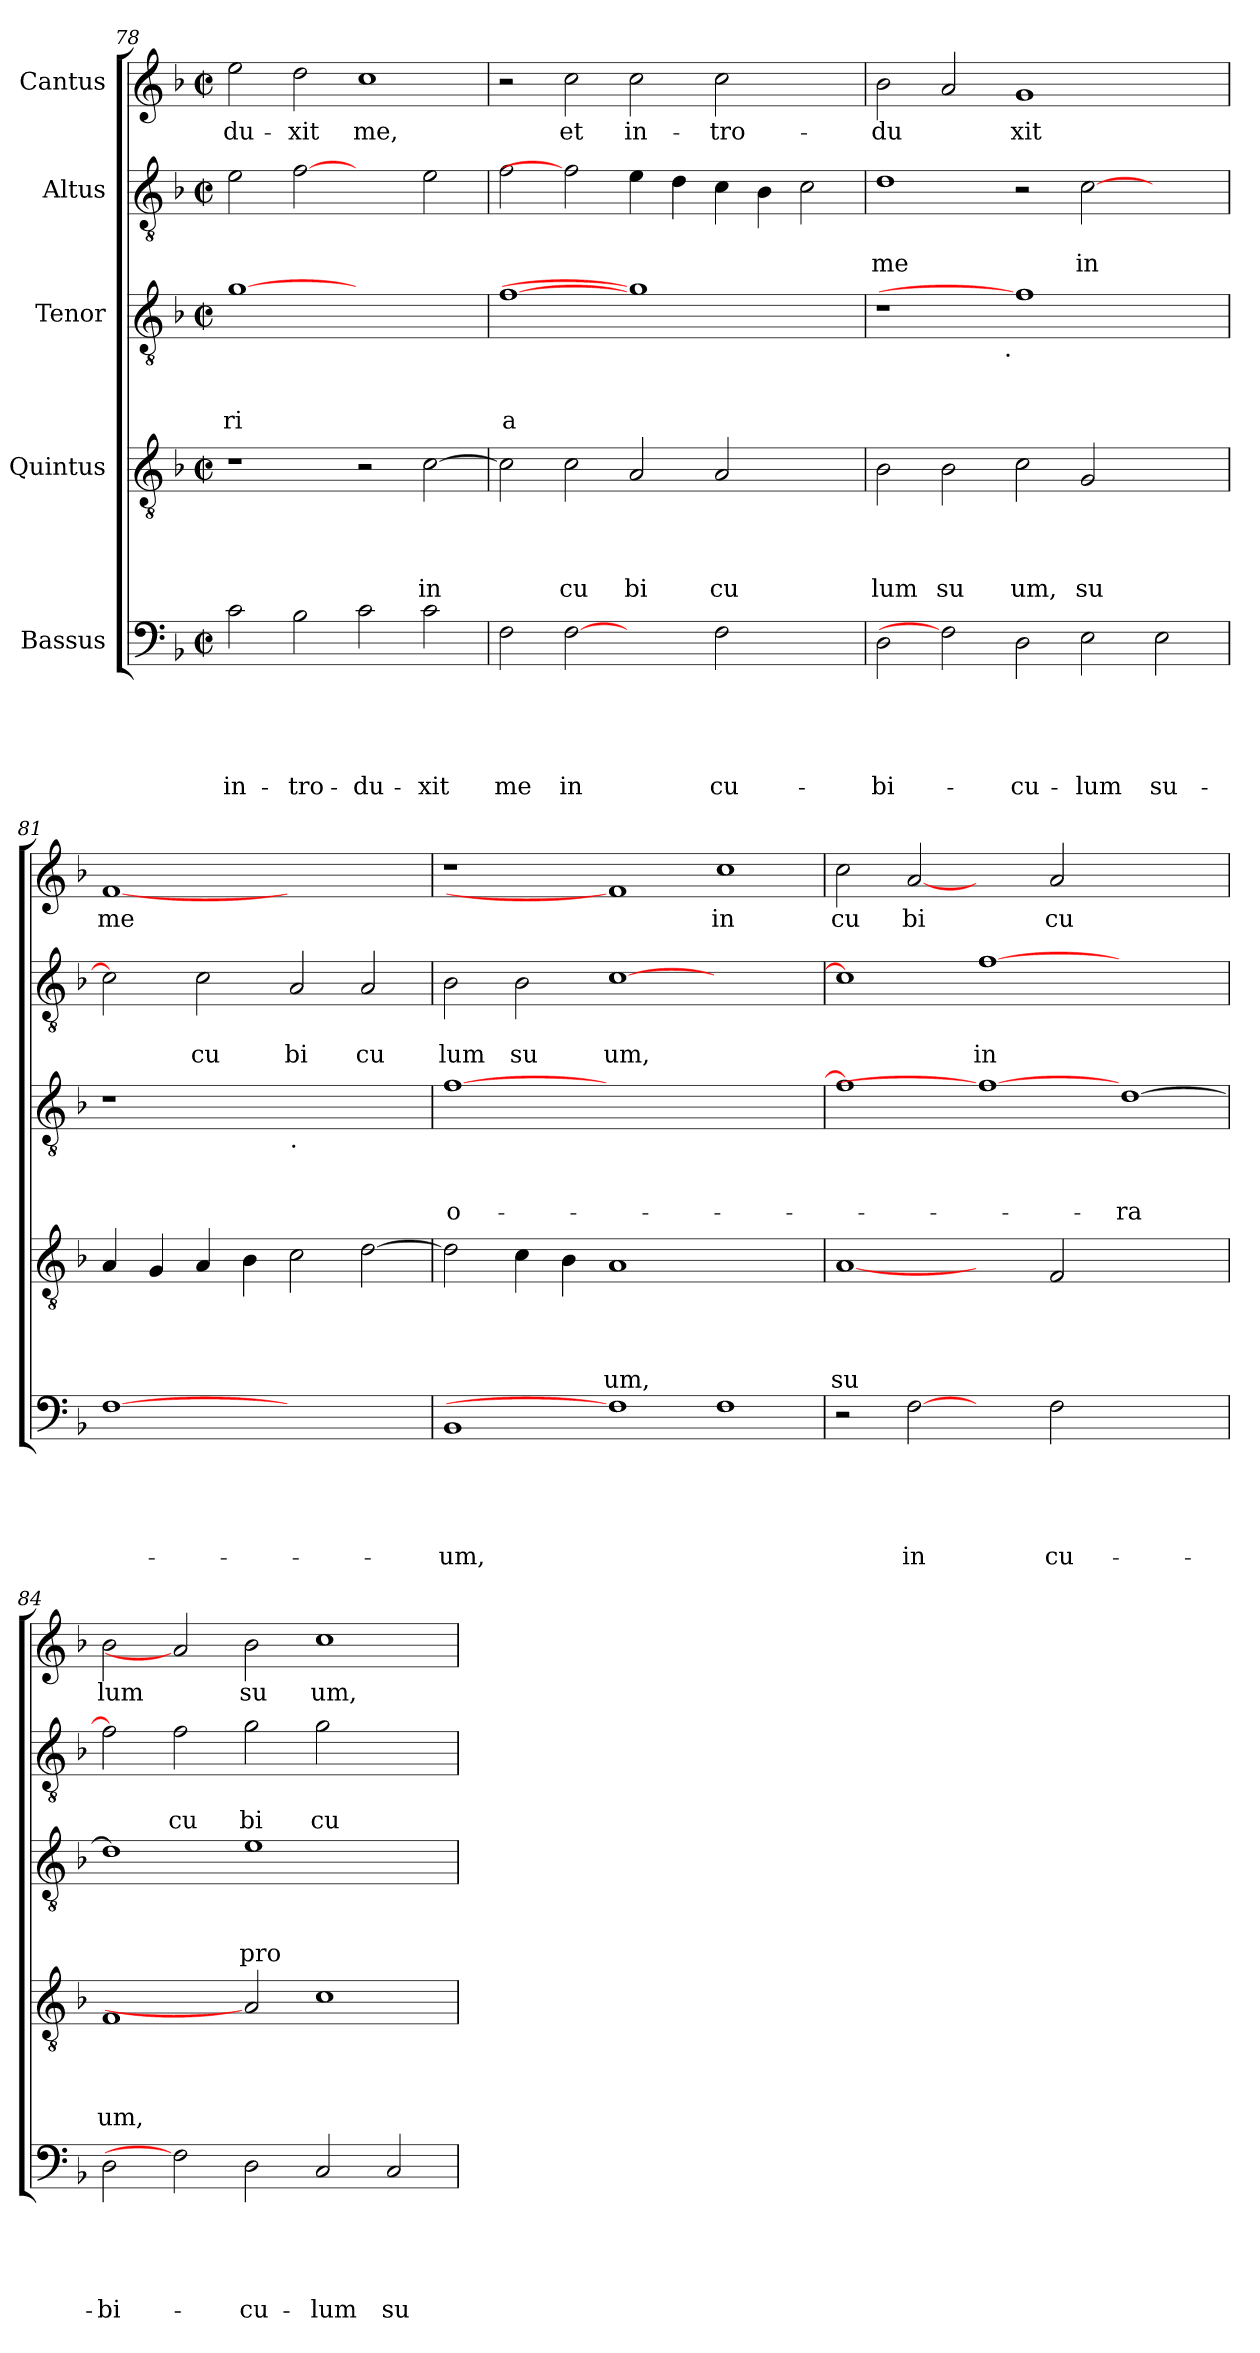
**kern	**text	**text	**text	**text	**text	**kern	**text	**text	**text	**text	**kern	**text	**text	**text	**kern	**text	**text	**kern	**text
*part5	*part5	*part5	*part5	*part5	*part5	*part4	*part4	*part4	*part4	*part4	*part3	*part3	*part3	*part3	*part2	*part2	*part2	*part1	*part1
*staff5	*staff5	*staff5	*staff5	*staff5	*staff5	*staff4	*staff4	*staff4	*staff4	*staff4	*staff3	*staff3	*staff3	*staff3	*staff2	*staff2	*staff2	*staff1	*staff1
*I"Bassus	*	*	*	*	*	*I"Quintus	*	*	*	*	*I"Tenor	*	*	*	*I"Altus	*	*	*I"Cantus	*
*clefF4	*	*	*	*	*	*clefGv2	*	*	*	*	*clefGv2	*	*	*	*clefGv2	*	*	*clefG2	*
*k[b-]	*	*	*	*	*	*k[b-]	*	*	*	*	*k[b-]	*	*	*	*k[b-]	*	*	*k[b-]	*
*F:	*	*	*	*	*	*F:	*	*	*	*	*F:	*	*	*	*F:	*	*	*F:	*
*M2/2	*	*	*	*	*	*M2/2	*	*	*	*	*M2/2	*	*	*	*M2/2	*	*	*M2/2	*
*met(c|)	*	*	*	*	*	*met(c|)	*	*	*	*	*met(c|)	*	*	*	*met(c|)	*	*	*met(c|)	*
=78	=78	=78	=78	=78	=78	=78	=78	=78	=78	=78	=78	=78	=78	=78	=78	=78	=78	=78	=78
!	!	!	!	!	!LO:LY:b	!	!	!	!	!	!	!	!	!LO:LY:b	!	!	!	!	!LO:LY:b
2c\	.	.	.	.	in-	1r	.	.	.	.	[1g	.	.	ri	2e\	.	.	2ee\	-du-
!	!	!	!	!	!LO:LY:b	!	!	!	!	!	!	!	!	!	!	!	!	!	!LO:LY:b
2B-\	.	.	.	.	-tro-	.	.	.	.	.	.	.	.	.	[2f	.	.	2dd\	-xit
!	!	!	!	!	!LO:LY:b	!	!	!	!	!	!	!	!	!	!	!	!	!	!LO:LY:b
2c\	.	.	.	.	-du-	2r	.	.	.	.	1ryy	.	.	.	2ryy	.	.	1cc	me,
!	!	!	!	!	!LO:LY:b	!	!	!	!	!LO:LY:b	!	!	!	!	!	!	!	!	!
2c\	.	.	.	.	-xit	[>2c\	.	.	.	in	.	.	.	.	2e\	.	.	.	.
=79	=79	=79	=79	=79	=79	=79	=79	=79	=79	=79	=79	=79	=79	=79	=79	=79	=79	=79	=79
!	!	!	!	!	!LO:LY:b	!	!	!	!	!	!	!	!	!LO:LY:b	!	!	!	!	!
2F\	.	.	.	.	me	2c\]	.	.	.	.	[1f	.	.	a	2f\	.	.	2r	.
!	!	!	!	!	!LO:LY:b	!	!	!	!	!LO:LY:b	!	!	!	!	!	!	!	!	!LO:LY:b
[2F	.	.	.	.	in	2c\	.	.	.	cu	.	.	.	.	2f]	.	.	2cc\	et
!	!	!	!	!	!	!	!	!	!	!LO:LY:b	!	!	!	!	!	!	!	!	!LO:LY:b
2ryy	.	.	.	.	.	2A/	.	.	.	bi	1g]	.	.	.	4e\	.	.	2cc\	in-
.	.	.	.	.	.	.	.	.	.	.	.	.	.	.	4d\	.	.	.	.
!	!	!	!	!	!LO:LY:b	!	!	!	!	!LO:LY:b	!	!	!	!	!	!	!	!	!LO:LY:b
2F\	.	.	.	.	cu-	2A/	.	.	.	cu	.	.	.	.	4c\	.	.	2cc\	-tro-
.	.	.	.	.	.	.	.	.	.	.	.	.	.	.	4B-\	.	.	.	.
2ryy	.	.	.	.	.	2ryy	.	.	.	.	2ryy	.	.	.	2c\	.	.	2ryy	.
!!LO:LB:g=z
=80	=80	=80	=80	=80	=80	=80	=80	=80	=80	=80	=80	=80	=80	=80	=80	=80	=80	=80	=80
!	!	!	!	!	!LO:LY:b	!	!	!	!	!LO:LY:b	!	!	!	!	!	!	!LO:LY:b	!	!LO:LY:b
*	*	*	*	*	*	*	*	*	*	*	*^	*	*	*	*	*	*	*	*
2D\	.	.	.	.	-bi-	2B-\	.	.	.	lum	1r	2ryy	.	.	.	1d	.	me	2b-\	-du
!	!	!	!	!	!	!	!	!	!	!LO:LY:b	!	!	!	!	!	!	!	!	!	!
2F]	.	.	.	.	.	2B-\	.	.	.	su	.	4...ryy	.	.	.	.	.	.	2a/	.
!	!	!	!	!	!	!	!	!	!	!	!	!LO:TX:b:t=.	!	!	!	!	!	!	!	!
.	.	.	.	.	.	.	.	.	.	.	.	1ryy	.	.	.	.	.	.	.	.
!	!	!	!	!	!LO:LY:b	!	!	!	!	!LO:LY:b	!	!	!	!	!	!	!	!	!	!LO:LY:b
2D\	.	.	.	.	-cu-	2c\	.	.	.	um,	1f]	.	.	.	.	2r	.	.	1g	xit
!	!	!	!	!	!LO:LY:b	!	!	!	!	!LO:LY:b	!	!	!	!	!	!	!	!LO:LY:b	!	!
2E\	.	.	.	.	-lum	2G/	.	.	.	su	.	.	.	.	.	[>2c\	.	in	.	.
.	.	.	.	.	.	.	.	.	.	.	.	2ryy	.	.	.	.	.	.	.	.
!	!	!	!	!	!LO:LY:b	!	!	!	!	!	!	!	!	!	!	!	!	!	!	!
2E\	.	.	.	.	su-	2ryy	.	.	.	.	2ryy	.	.	.	.	2ryy	.	.	2ryy	.
.	.	.	.	.	.	.	.	.	.	.	.	32ryy	.	.	.	.	.	.	.	.
=81	=81	=81	=81	=81	=81	=81	=81	=81	=81	=81	=81	=81	=81	=81	=81	=81	=81	=81	=81	=81
!	!	!	!	!	!	!	!	!	!	!	!	!	!	!	!	!	!	!	!	!LO:LY:b
*	*	*	*	*	*	*	*	*	*	*	*v	*v	*	*	*	*	*	*	*	*
[1F	.	.	.	.	.	4A/	.	.	.	.	1r	.	.	.	2c\]	.	.	[1f	me
.	.	.	.	.	.	4G/	.	.	.	.	.	.	.	.	.	.	.	.	.
!	!	!	!	!	!	!	!	!	!	!	!	!	!	!	!	!	!LO:LY:b	!	!
.	.	.	.	.	.	4A/	.	.	.	.	.	.	.	.	2c\	.	cu	.	.
.	.	.	.	.	.	4B-\	.	.	.	.	.	.	.	.	.	.	.	.	.
!	!	!	!	!	!	!	!	!	!	!	!LO:TX:b:t=.	!	!	!	!	!	!	!	!
!	!	!	!	!	!	!	!	!	!	!	!	!	!	!	!	!	!LO:LY:b	!	!
1ryy	.	.	.	.	.	2c\	.	.	.	.	1ryy	.	.	.	2A/	.	bi	1ryy	.
!	!	!	!	!	!	!	!	!	!	!	!	!	!	!	!	!	!LO:LY:b	!	!
.	.	.	.	.	.	[>2d\	.	.	.	.	.	.	.	.	2A/	.	cu	.	.
=82	=82	=82	=82	=82	=82	=82	=82	=82	=82	=82	=82	=82	=82	=82	=82	=82	=82	=82	=82
!	!	!	!	!	!LO:LY:b	!	!	!	!	!	!	!	!	!LO:LY:b:rj	!	!	!LO:LY:b	!	!
1BB-	.	.	.	.	-um,	2d\]	.	.	.	.	[>1f	.	.	o-	2B-\	.	lum	1r	.
!	!	!	!	!	!	!	!	!	!	!	!	!	!	!	!	!	!LO:LY:b	!	!
.	.	.	.	.	.	4c\	.	.	.	.	.	.	.	.	2B-\	.	su	.	.
.	.	.	.	.	.	4B-\	.	.	.	.	.	.	.	.	.	.	.	.	.
!	!	!	!	!	!	!	!	!	!	!LO:LY:b	!	!	!	!	!	!	!LO:LY:b	!	!
1F]	.	.	.	.	.	1A	.	.	.	um,	0ryy	.	.	.	[>1c	.	um,	1f]	.
!	!	!	!	!	!	!	!	!	!	!	!	!	!	!	!	!	!	!	!LO:LY:b
1F	.	.	.	.	.	1ryy	.	.	.	.	.	.	.	.	1ryy	.	.	1cc	in
=83	=83	=83	=83	=83	=83	=83	=83	=83	=83	=83	=83	=83	=83	=83	=83	=83	=83	=83	=83
!	!	!	!	!	!	!	!	!	!	!LO:LY:b	!	!	!	!	!	!	!	!	!LO:LY:b
2r	.	.	.	.	.	[1A	.	.	.	su	1f]	.	.	.	1c]	.	.	2cc\	cu
!	!	!	!	!	!LO:LY:b	!	!	!	!	!	!	!	!	!	!	!	!	!	!LO:LY:b
[2F	.	.	.	.	in	.	.	.	.	.	.	.	.	.	.	.	.	[2a	bi
!	!	!	!	!	!	!	!	!	!	!	!	!	!	!	!	!	!LO:LY:b	!	!
2ryy	.	.	.	.	.	2ryy	.	.	.	.	1f_	.	.	.	[>1f	.	in	2ryy	.
!	!	!	!	!	!LO:LY:b	!	!	!	!	!	!	!	!	!	!	!	!	!	!LO:LY:b
2F\	.	.	.	.	cu-	2F/	.	.	.	.	.	.	.	.	.	.	.	2a/	cu
!	!	!	!	!	!	!	!	!	!	!	!	!	!	!LO:LY:b	!	!	!	!	!
1ryy	.	.	.	.	.	1ryy	.	.	.	.	[>1d	.	.	-ra	1ryy	.	.	1ryy	.
=84	=84	=84	=84	=84	=84	=84	=84	=84	=84	=84	=84	=84	=84	=84	=84	=84	=84	=84	=84
!	!	!	!	!	!LO:LY:b	!	!	!	!	!LO:LY:b	!	!	!	!	!	!	!	!	!LO:LY:b
2D\	.	.	.	.	-bi-	1F	.	.	.	um,	1d]	.	.	.	2f\]	.	.	2b-\	lum
!	!	!	!	!	!	!	!	!	!	!	!	!	!	!	!	!	!LO:LY:b	!	!
2F]	.	.	.	.	.	.	.	.	.	.	.	.	.	.	2f\	.	cu	2a]	.
!	!	!	!	!	!LO:LY:b	!	!	!	!	!	!	!	!	!LO:LY:b	!	!	!LO:LY:b	!	!LO:LY:b
2D\	.	.	.	.	-cu-	2A]	.	.	.	.	1e	.	.	pro	2g\	.	bi	2b-\	su
!	!	!	!	!	!LO:LY:b	!	!	!	!	!	!	!	!	!	!	!	!LO:LY:b	!	!LO:LY:b
2C/	.	.	.	.	-lum	1c	.	.	.	.	.	.	.	.	2g\	.	cu	1cc	um,
!	!	!	!	!	!LO:LY:b	!	!	!	!	!	!	!	!	!	!	!	!	!	!
2C/	.	.	.	.	su-	.	.	.	.	.	2ryy	.	.	.	2ryy	.	.	.	.
=	=	=	=	=	=	=	=	=	=	=	=	=	=	=	=	=	=	=	=
*-	*-	*-	*-	*-	*-	*-	*-	*-	*-	*-	*-	*-	*-	*-	*-	*-	*-	*-	*-
